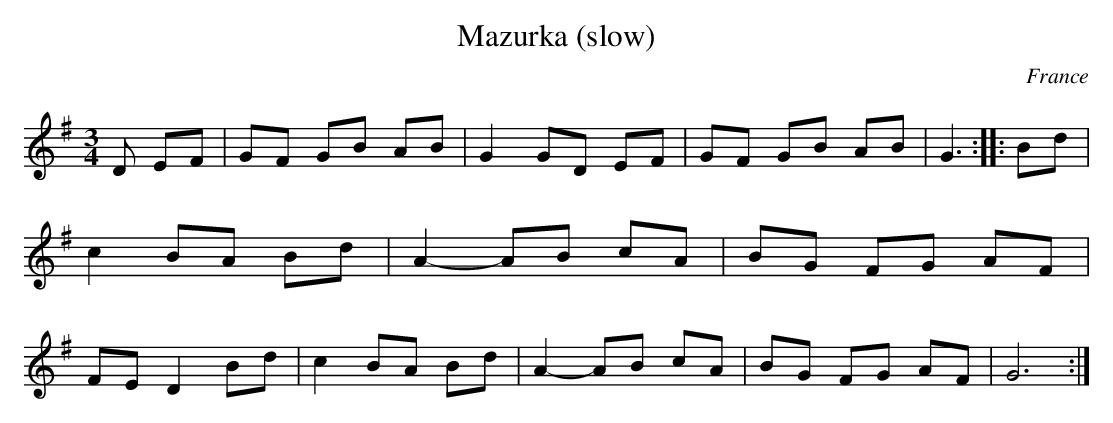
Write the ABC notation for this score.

X:1
T:Mazurka (slow)
O:France
M:3/4
K:G
D EF|GF GB AB|G2GD EF|GF GB AB|G3::\
Bd|c2BA Bd|A2-AB cA|BG FG AF|FE D2Bd|\
c2BA Bd|A2-AB cA|BG FG AF|G6:|
